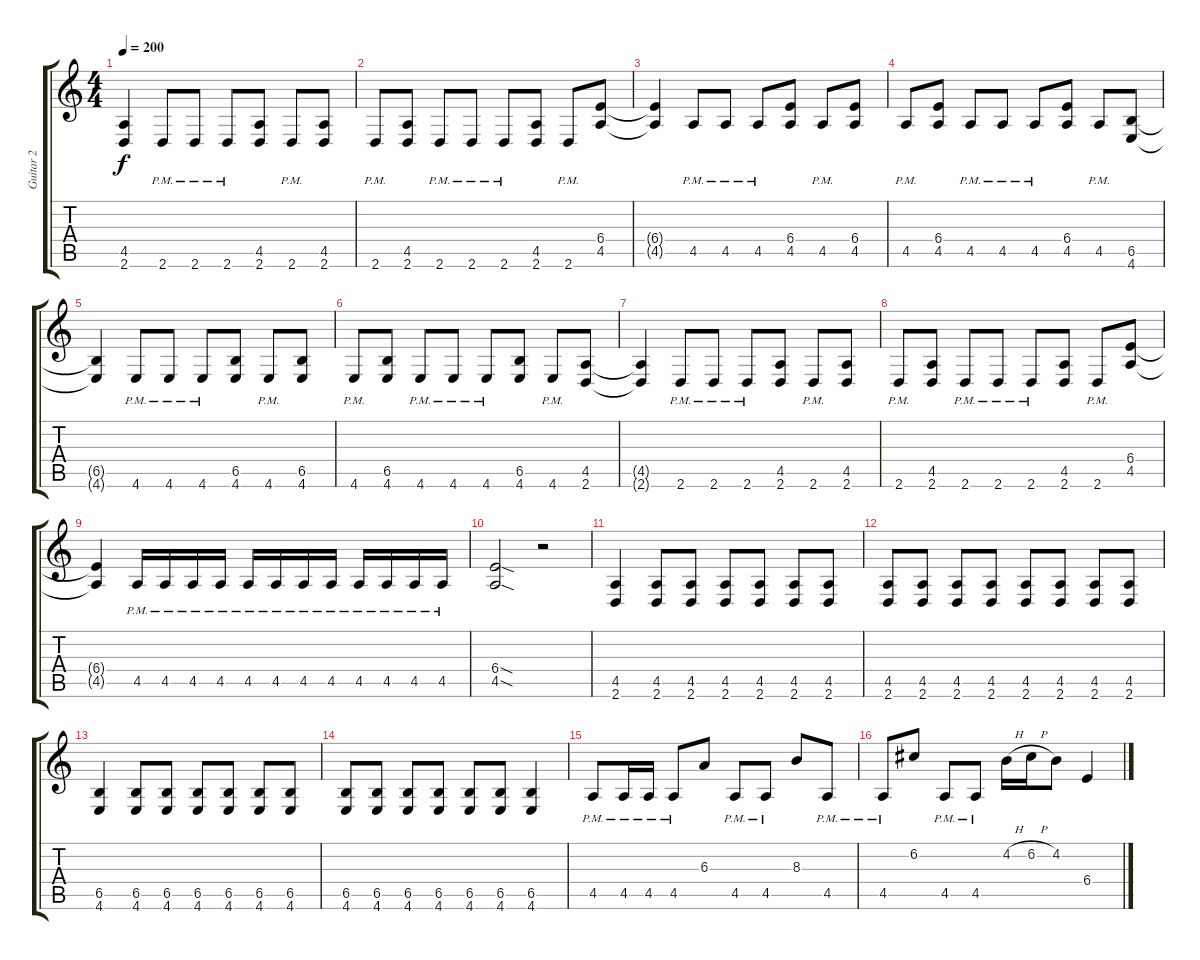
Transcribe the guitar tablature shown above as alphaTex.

\track ("Guitar 2" "Guitar 2") {instrument distortionguitar}
\staff {score tabs}
\tuning (C4 G3 Eb3 Bb2 F2 C2) {hide}
\ts (4 4)
\tempo 200
\clef g2
\ks c
(4.5{t} 2.6{t}).4{dy f} 2.6{pm}.8 2.6{pm}.8 2.6{pm}.8 (4.5 2.6).8 2.6{pm}.8 (4.5 2.6).8 |
2.6{pm}.8 (4.5 2.6).8 2.6{pm}.8 2.6{pm}.8 2.6{pm}.8 (4.5 2.6).8 2.6{pm}.8 (6.4 4.5).8 |
(6.4{t} 4.5{t}).4 4.5{pm}.8 4.5{pm}.8 4.5{pm}.8 (6.4 4.5).8 4.5{pm}.8 (6.4 4.5).8 |
4.5{pm}.8 (6.4 4.5).8 4.5{pm}.8 4.5{pm}.8 4.5{pm}.8 (6.4 4.5).8 4.5{pm}.8 (6.5 4.6).8 |
(6.5{t} 4.6{t}).4 4.6{pm}.8 4.6{pm}.8 4.6{pm}.8 (6.5 4.6).8 4.6{pm}.8 (6.5 4.6).8 |
4.6{pm}.8 (6.5 4.6).8 4.6{pm}.8 4.6{pm}.8 4.6{pm}.8 (6.5 4.6).8 4.6{pm}.8 (4.5 2.6).8 |
(4.5{t} 2.6{t}).4 2.6{pm}.8 2.6{pm}.8 2.6{pm}.8 (4.5 2.6).8 2.6{pm}.8 (4.5 2.6).8 |
2.6{pm}.8 (4.5 2.6).8 2.6{pm}.8 2.6{pm}.8 2.6{pm}.8 (4.5 2.6).8 2.6{pm}.8 (6.4 4.5).8 |
(6.4{t} 4.5{t}).4 4.5{pm}.16 4.5{pm}.16 4.5{pm}.16 4.5{pm}.16 4.5{pm}.16 4.5{pm}.16 4.5{pm}.16 4.5{pm}.16 4.5{pm}.16 4.5{pm}.16 4.5{pm}.16 4.5{pm}.16 |
(6.4{sod} 4.5{sod}).2 r.2 |
(4.5 2.6).4 (4.5 2.6).8 (4.5 2.6).8 (4.5 2.6).8 (4.5 2.6).8 (4.5 2.6).8 (4.5 2.6).8 |
(4.5 2.6).8 (4.5 2.6).8 (4.5 2.6).8 (4.5 2.6).8 (4.5 2.6).8 (4.5 2.6).8 (4.5 2.6).8 (4.5 2.6).8 |
(6.5 4.6).4 (6.5 4.6).8 (6.5 4.6).8 (6.5 4.6).8 (6.5 4.6).8 (6.5 4.6).8 (6.5 4.6).8 |
(6.5 4.6).8 (6.5 4.6).8 (6.5 4.6).8 (6.5 4.6).8 (6.5 4.6).8 (6.5 4.6).8 (6.5 4.6).4 |
4.5{pm}.8 4.5{pm}.16 4.5{pm}.16 4.5{pm}.8 6.3.8 4.5{pm}.8 4.5{pm}.8 8.3.8 4.5{pm}.8 |
4.5{pm}.8 6.2.8 4.5{pm}.8 4.5{pm}.8 4.2{h}.16 6.2{h}.16 4.2.8 6.4.4
